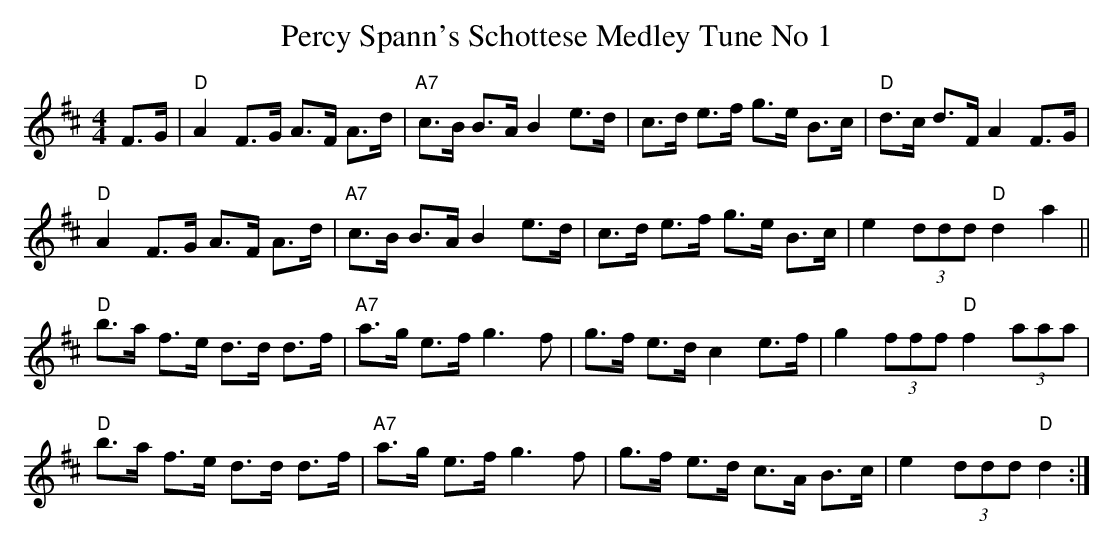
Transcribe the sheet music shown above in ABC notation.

X:1
T:Percy Spann's Schottese Medley Tune No 1
L:1/8
M:4/4
K:D
F>G |"D"A2 F>G A>F A>d |"A7" c>B B>A B2 e>d | c>d e>f g>e B>c |"D" d>c d>F A2 F>G |
"D" A2 F>G A>F A>d |"A7" c>B B>A B2 e>d | c>d e>f g>e B>c | e2 (3ddd"D" d2 a2 ||
"D" b>a f>e d>d d>f |"A7" a>g e>f g3 f | g>f e>d c2 e>f | g2 (3fff"D" f2 (3aaa |
"D" b>a f>e d>d d>f |"A7" a>g e>f g3 f | g>f e>d c>A B>c | e2 (3ddd"D" d2 :|
